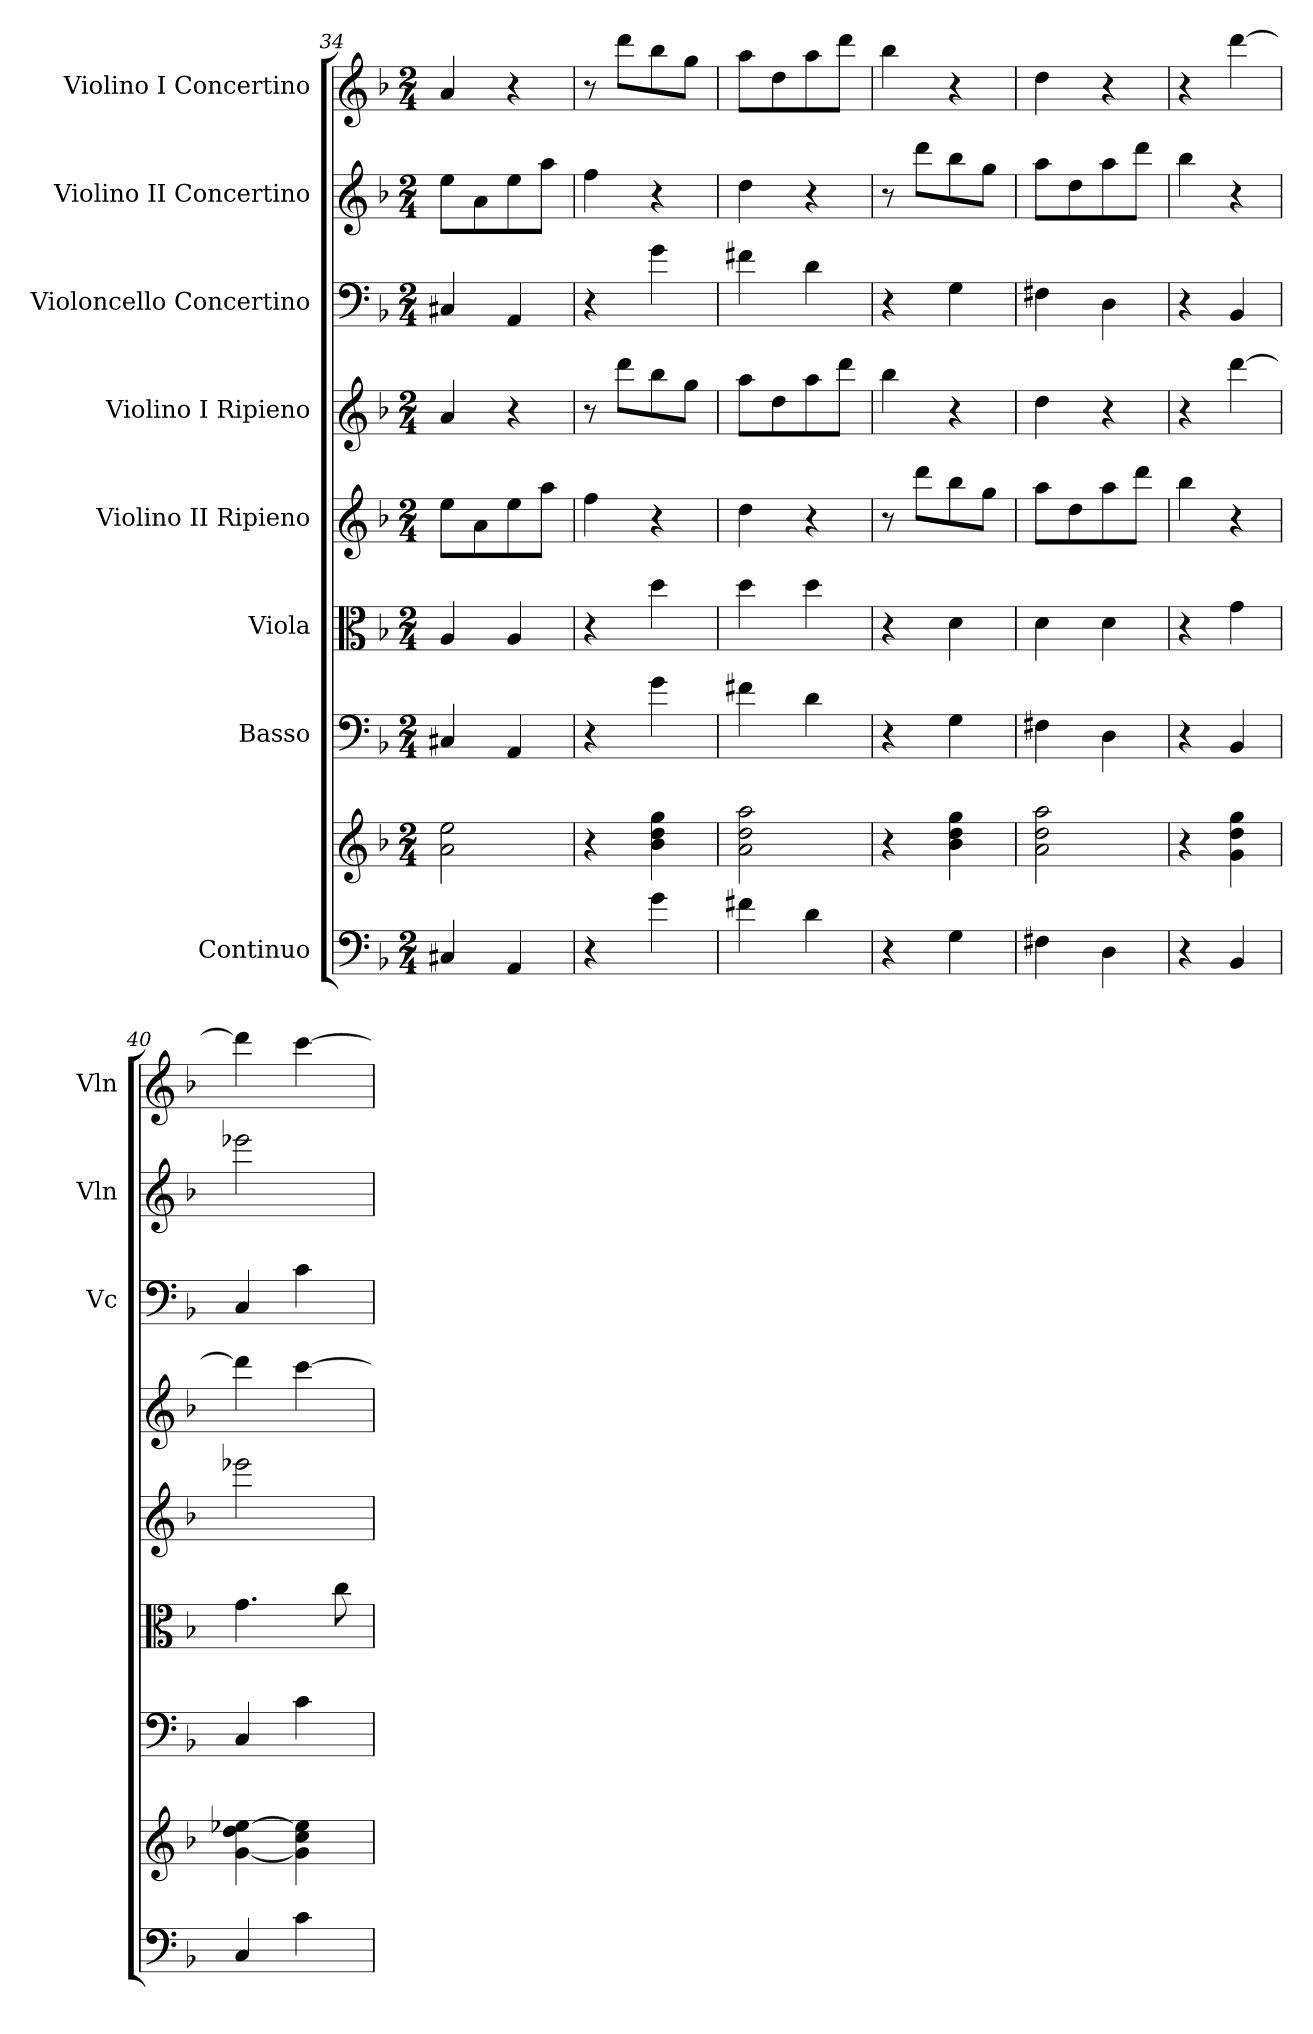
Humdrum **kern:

**kern	**kern	**kern	**kern	**kern	**kern	**kern	**kern	**kern
*part8	*part8	*part7	*part6	*part5	*part4	*part3	*part2	*part1
*staff9	*staff8	*staff7	*staff6	*staff5	*staff4	*staff3	*staff2	*staff1
*I"Continuo	*	*I"Basso	*I"Viola	*I"Violino II Ripieno	*I"Violino I Ripieno	*I"Violoncello Concertino	*I"Violino II Concertino	*I"Violino I Concertino
*	*	*	*	*	*	*I'Vc	*I'Vln	*I'Vln
*clefF4	*clefG2	*clefF4	*clefC3	*clefG2	*clefG2	*clefF4	*clefG2	*clefG2
*k[b-]	*k[b-]	*k[b-]	*k[b-]	*k[b-]	*k[b-]	*k[b-]	*k[b-]	*k[b-]
*M2/4	*M2/4	*M2/4	*M2/4	*M2/4	*M2/4	*M2/4	*M2/4	*M2/4
=34	=34	=34	=34	=34	=34	=34	=34	=34
4C#X/	2a\ 2ee\	4C#X/	4A/	8ee\L	4a/	4C#X/	8ee\L	4a/
.	.	.	.	8a\	.	.	8a\	.
4AA/	.	4AA/	4A/	8ee\	4r	4AA/	8ee\	4r
.	.	.	.	8aa\J	.	.	8aa\J	.
=35	=35	=35	=35	=35	=35	=35	=35	=35
4r	4r	4r	4r	4ff\	8r	4r	4ff\	8r
.	.	.	.	.	8ddd\L	.	.	8ddd\L
4g\	4b-\ 4dd\ 4gg\	4g\	4dd\	4r	8bb-\	4g\	4r	8bb-\
.	.	.	.	.	8gg\J	.	.	8gg\J
=36	=36	=36	=36	=36	=36	=36	=36	=36
4f#X\	2a\ 2dd\ 2aa\	4f#X\	4dd\	4dd\	8aa\L	4f#X\	4dd\	8aa\L
.	.	.	.	.	8dd\	.	.	8dd\
4d\	.	4d\	4dd\	4r	8aa\	4d\	4r	8aa\
.	.	.	.	.	8ddd\J	.	.	8ddd\J
=37	=37	=37	=37	=37	=37	=37	=37	=37
4r	4r	4r	4r	8r	4bb-\	4r	8r	4bb-\
.	.	.	.	8ddd\L	.	.	8ddd\L	.
4G\	4b-\ 4dd\ 4gg\	4G\	4d\	8bb-\	4r	4G\	8bb-\	4r
.	.	.	.	8gg\J	.	.	8gg\J	.
!!LO:LB:g=z
=38	=38	=38	=38	=38	=38	=38	=38	=38
4F#X\	2a\ 2dd\ 2aa\	4F#X\	4d\	8aa\L	4dd\	4F#X\	8aa\L	4dd\
.	.	.	.	8dd\	.	.	8dd\	.
4D\	.	4D\	4d\	8aa\	4r	4D\	8aa\	4r
.	.	.	.	8ddd\J	.	.	8ddd\J	.
=39	=39	=39	=39	=39	=39	=39	=39	=39
4r	4r	4r	4r	4bb-\	4r	4r	4bb-\	4r
4BB-/	4g\ 4dd\ 4gg\	4BB-/	4g\	4r	[4ddd\	4BB-/	4r	[4ddd\
=40	=40	=40	=40	=40	=40	=40	=40	=40
4C/	[4g\ 4dd\ [4ee-X\	4C/	4.g\	2eee-X\	4ddd\]	4C/	2eee-X\	4ddd\]
4c\	4g\] 4cc\ 4ee-\]	4c\	.	.	[4ccc\	4c\	.	[4ccc\
.	.	.	8cc\	.	.	.	.	.
=	=	=	=	=	=	=	=	=
*-	*-	*-	*-	*-	*-	*-	*-	*-
